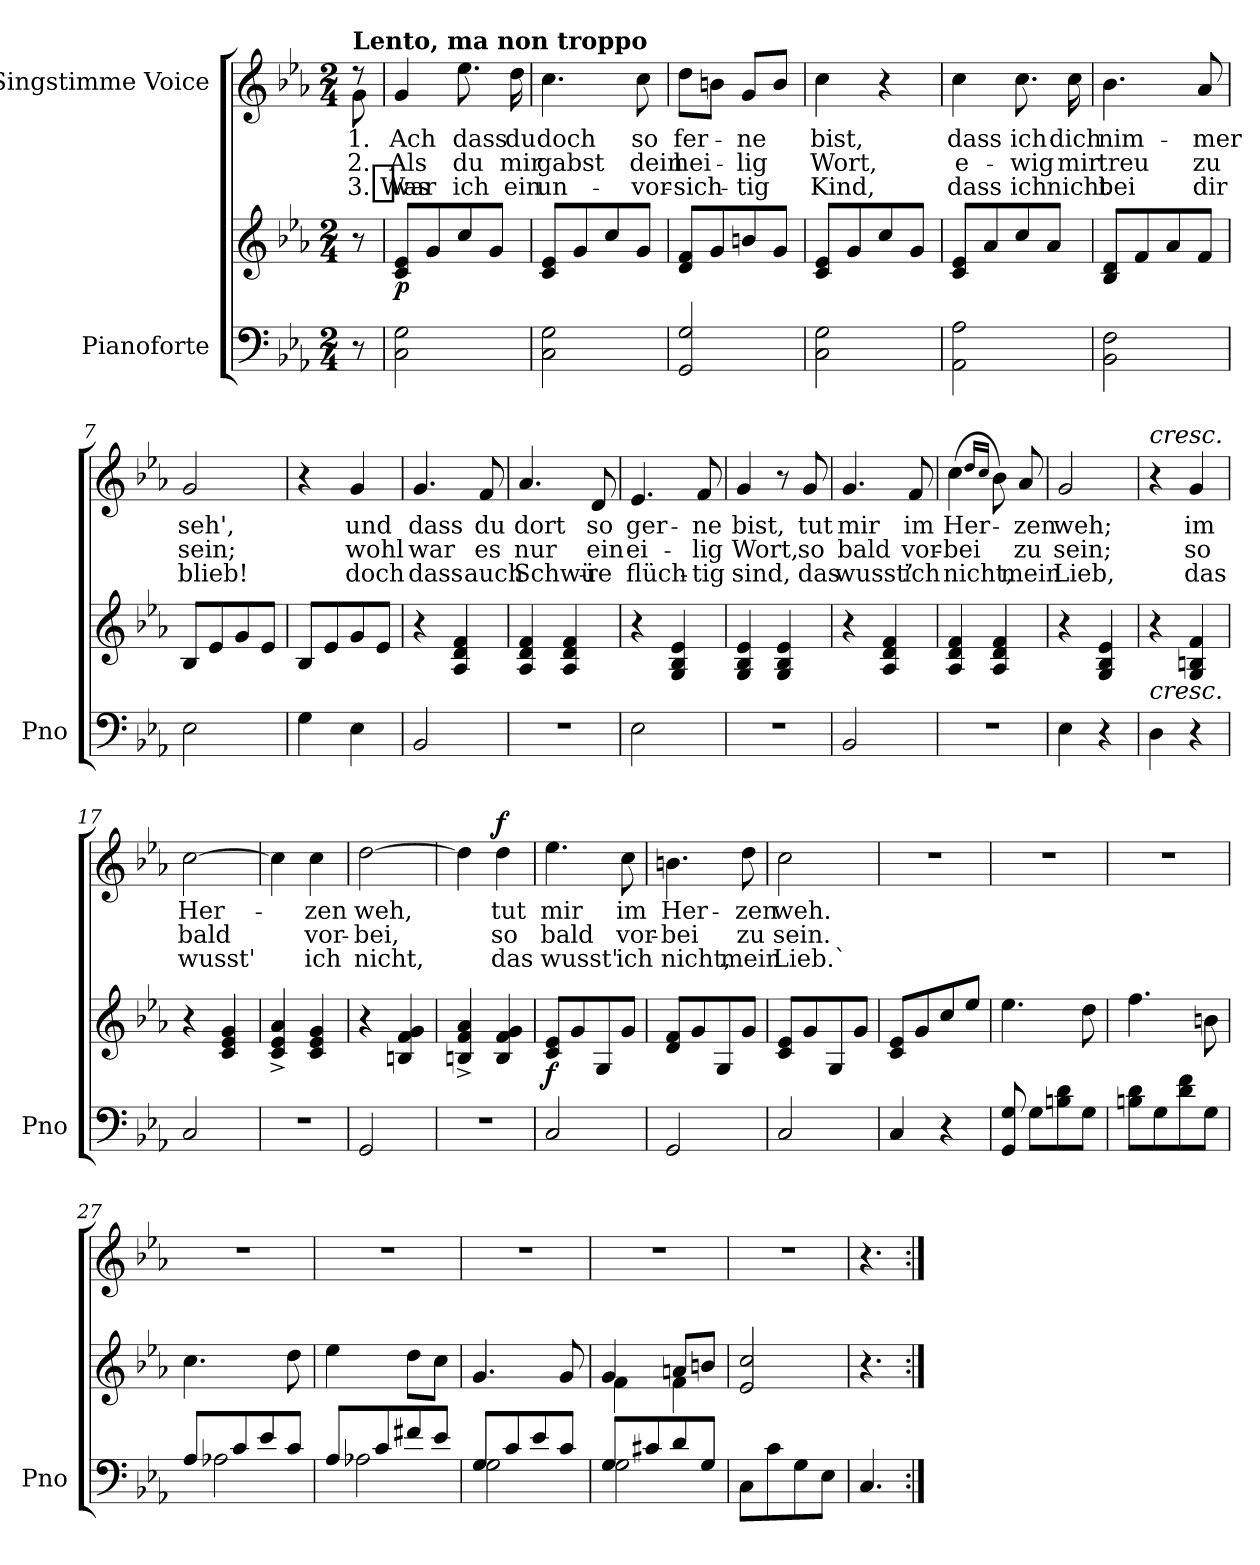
**kern	**kern	**dynam	**kern	**text	**text	**text	**dynam
*part2	*part2	*part2	*part1	*part1	*part1	*part1	*part1
*staff3	*staff2	*staff2/3	*staff1	*staff1	*staff1	*staff1	*staff1
*I"Pianoforte	*	*	*I"Singstimme Voice	*	*	*	*
*I'Pno	*	*	*	*	*	*	*
*clefF4	*clefG2	*	*clefG2	*	*	*	*
*k[b-e-a-]	*k[b-e-a-]	*	*k[b-e-a-]	*	*	*	*
*M2/4	*M2/4	*	*M2/4	*	*	*	*
=	=	=	=	=	=	=	=
*	*	*	*^	*	*	*	*
!	!	!	!LO:TX:a:B:t=Lento, ma non troppo	!	!	!	!	!
!	!	!	!	!	!LO:LY:b	!LO:LY:b	!LO:LY:b	!
8r	8r	.	8r	8g\	1.	2.	3. Was	.
=1	=1	=1	=1	=1	=1	=1	=1	=1
!	!	!LO:DY:b	!	!	!LO:LY:b	!LO:LY:b	!LO:LY:b	!
*	*	*	*v	*v	*	*	*	*
2C\ 2G\	8c/ 8e-/L	p	4g/	Ach	Als	war	.
.	8g/	.	.	.	.	.	.
!	!	!	!	!LO:LY:b	!LO:LY:b	!LO:LY:b	!
.	8cc/	.	8.ee-\	dass	du	ich	.
.	8g/J	.	.	.	.	.	.
!	!	!	!	!LO:LY:b	!LO:LY:b	!LO:LY:b	!
.	.	.	16dd\	du	mir	ein	.
=2	=2	=2	=2	=2	=2	=2	=2
!	!	!	!	!LO:LY:b	!LO:LY:b	!LO:LY:b	!
2C\ 2G\	8c/ 8e-/L	.	4.cc\	doch	gabst	un-	.
.	8g/	.	.	.	.	.	.
.	8cc/	.	.	.	.	.	.
!	!	!	!	!LO:LY:b	!LO:LY:b	!LO:LY:b	!
.	8g/J	.	8cc\	so	dein	-vor-	.
=3	=3	=3	=3	=3	=3	=3	=3
!	!	!	!	!LO:LY:b	!LO:LY:b	!LO:LY:b	!
2GG/ 2G/	8d/ 8f/L	.	8dd\L	fer-	hei-	-sich-	.
.	8g/	.	8bn\J	.	.	.	.
!	!	!	!	!LO:LY:b	!LO:LY:b	!LO:LY:b	!
.	8bn/	.	8g/L	-ne	-lig	-tig	.
.	8g/J	.	8b/J	.	.	.	.
=4	=4	=4	=4	=4	=4	=4	=4
!	!	!	!	!LO:LY:b	!LO:LY:b	!LO:LY:b	!
2C\ 2G\	8c/ 8e-/L	.	4cc\	bist,	Wort,	Kind,	.
.	8g/	.	.	.	.	.	.
.	8cc/	.	4r	.	.	.	.
.	8g/J	.	.	.	.	.	.
!!LO:LB:g=z
=5	=5	=5	=5	=5	=5	=5	=5
!	!	!	!	!LO:LY:b	!LO:LY:b	!LO:LY:b	!
2AA-\ 2A-\	8c/ 8e-/L	.	4cc\	dass	e-	dass	.
.	8a-/	.	.	.	.	.	.
!	!	!	!	!LO:LY:b	!LO:LY:b	!LO:LY:b	!
.	8cc/	.	8.cc\	ich	-wig	ich	.
.	8a-/J	.	.	.	.	.	.
!	!	!	!	!LO:LY:b	!LO:LY:b	!LO:LY:b	!
.	.	.	16cc\	dich	mir	nicht	.
=6	=6	=6	=6	=6	=6	=6	=6
!	!	!	!	!LO:LY:b	!LO:LY:b	!LO:LY:b	!
2BB-\ 2F\	8B-/ 8d/L	.	4.b-\	nim-	treu	bei	.
.	8f/	.	.	.	.	.	.
.	8a-/	.	.	.	.	.	.
!	!	!	!	!LO:LY:b	!LO:LY:b	!LO:LY:b	!
.	8f/J	.	8a-/	-mer	zu	dir	.
=7	=7	=7	=7	=7	=7	=7	=7
!	!	!	!	!LO:LY:b	!LO:LY:b	!LO:LY:b	!
2E-\	8B-/L	.	2g/	seh',	sein;	blieb!	.
.	8e-/	.	.	.	.	.	.
.	8g/	.	.	.	.	.	.
.	8e-/J	.	.	.	.	.	.
=8	=8	=8	=8	=8	=8	=8	=8
4G\	8B-/L	.	4r	.	.	.	.
.	8e-/	.	.	.	.	.	.
!	!	!	!	!LO:LY:b	!LO:LY:b	!LO:LY:b	!
4E-\	8g/	.	4g/	und	wohl	doch	.
.	8e-/J	.	.	.	.	.	.
=9	=9	=9	=9	=9	=9	=9	=9
!	!	!	!	!LO:LY:b	!LO:LY:b	!LO:LY:b	!
2BB-/	4r	.	4.g/	dass	war	dass	.
.	4A-/ 4d/ 4f/	.	.	.	.	.	.
!	!	!	!	!LO:LY:b	!LO:LY:b	!LO:LY:b	!
.	.	.	8f/	du	es	auch	.
=10	=10	=10	=10	=10	=10	=10	=10
!	!	!	!	!LO:LY:b	!LO:LY:b	!LO:LY:b	!
2r	4A-/ 4d/ 4f/	.	4.a-/	dort	nur	Schwü-	.
.	4A-/ 4d/ 4f/	.	.	.	.	.	.
!	!	!	!	!LO:LY:b	!LO:LY:b	!LO:LY:b	!
.	.	.	8d/	so	ein	-re	.
=11	=11	=11	=11	=11	=11	=11	=11
!	!	!	!	!LO:LY:b	!LO:LY:b	!LO:LY:b	!
2E-\	4r	.	4.e-/	ger-	ei-	flüch-	.
.	4G/ 4B-/ 4e-/	.	.	.	.	.	.
!	!	!	!	!LO:LY:b	!LO:LY:b	!LO:LY:b	!
.	.	.	8f/	-ne	-lig	-tig	.
=12	=12	=12	=12	=12	=12	=12	=12
!	!	!	!	!LO:LY:b	!LO:LY:b	!LO:LY:b	!
2r	4G/ 4B-/ 4e-/	.	4g/	bist,	Wort,	sind,	.
.	4G/ 4B-/ 4e-/	.	8r	.	.	.	.
!	!	!	!	!LO:LY:b	!LO:LY:b	!LO:LY:b	!
.	.	.	8g/	tut	so	das	.
!!LO:LB:g=z
=13	=13	=13	=13	=13	=13	=13	=13
!	!	!	!	!LO:LY:b	!LO:LY:b	!LO:LY:b	!
2BB-/	4r	.	4.g/	mir	bald	wusst’	.
.	4A-/ 4d/ 4f/	.	.	.	.	.	.
!	!	!	!	!LO:LY:b	!LO:LY:b	!LO:LY:b	!
.	.	.	8f/	im	vor-	ich	.
=14	=14	=14	=14	=14	=14	=14	=14
!	!	!	!	!LO:LY:b	!LO:LY:b	!LO:LY:b	!
2r	4A-/ 4d/ 4f/	.	(>4cc\	Her-	-bei	nicht,	.
.	.	.	16qdd/LL	.	.	.	.
.	.	.	16qcc/JJ	.	.	.	.
.	4A-/ 4d/ 4f/	.	8b-\)	.	.	.	.
!	!	!	!	!LO:LY:b	!LO:LY:b	!LO:LY:b	!
.	.	.	8a-/	-zen	zu	mein	.
=15	=15	=15	=15	=15	=15	=15	=15
!	!	!	!	!LO:LY:b	!LO:LY:b	!LO:LY:b	!
4E-\	4r	.	2g/	weh;	sein;	Lieb,	.
4r	4G/ 4B-/ 4e-/	.	.	.	.	.	.
=16	=16	=16	=16	=16	=16	=16	=16
!	!	!	!LO:TX:a:i:t=cresc.	!	!	!	!
!	!LO:TX:b:i:t=cresc.	!	!	!	!	!	!
4D\	4r	.	4r	.	.	.	.
!	!	!	!	!LO:LY:b	!LO:LY:b	!LO:LY:b	!
4r	4G/ 4Bn/ 4f/	.	4g/	im	so	das	.
=17	=17	=17	=17	=17	=17	=17	=17
!	!	!	!	!LO:LY:b	!LO:LY:b	!LO:LY:b	!
2C/	4r	.	[2cc\	Her-	bald	wusst'	.
.	4c/ 4e-/ 4g/	.	.	.	.	.	.
=18	=18	=18	=18	=18	=18	=18	=18
2r	4c/^ 4e-/^ 4a-/^	.	4cc\]	.	.	.	.
!	!	!	!	!LO:LY:b	!LO:LY:b	!LO:LY:b	!
.	4c/ 4e-/ 4g/	.	4cc\	-zen	vor-	ich	.
=19	=19	=19	=19	=19	=19	=19	=19
!	!	!	!	!LO:LY:b	!LO:LY:b	!LO:LY:b	!
2GG/	4r	.	[2dd\	weh,	-bei,	nicht,	.
.	4Bn/ 4f/ 4g/	.	.	.	.	.	.
=20	=20	=20	=20	=20	=20	=20	=20
2r	4Bn/^ 4f/^ 4a-/^	.	4dd\]	.	.	.	.
!	!	!	!	!LO:LY:b	!LO:LY:b	!LO:LY:b	!LO:DY:a
.	4B/ 4f/ 4g/	.	4dd\	tut	so	das	f
=21	=21	=21	=21	=21	=21	=21	=21
!	!	!LO:DY:b	!	!LO:LY:b	!LO:LY:b	!LO:LY:b	!
2C/	8c/ 8e-/L	f	4.ee-\	mir	bald	wusst'	.
.	8g/	.	.	.	.	.	.
.	8G/	.	.	.	.	.	.
!	!	!	!	!LO:LY:b	!LO:LY:b	!LO:LY:b	!
.	8g/J	.	8cc\	im	vor-	ich	.
=22	=22	=22	=22	=22	=22	=22	=22
!	!	!	!	!LO:LY:b	!LO:LY:b	!LO:LY:b	!
2GG/	8d/ 8f/L	.	4.bn\	Her-	-bei	nicht,	.
.	8g/	.	.	.	.	.	.
.	8G/	.	.	.	.	.	.
!	!	!	!	!LO:LY:b	!LO:LY:b	!LO:LY:b	!
.	8g/J	.	8dd\	-zen	zu	mein	.
!!LO:LB:g=z
=23	=23	=23	=23	=23	=23	=23	=23
!	!	!	!	!LO:LY:b	!LO:LY:b	!LO:LY:b	!
2C/	8c/ 8e-/L	.	2cc\	weh.	sein.	Lieb.`	.
.	8g/	.	.	.	.	.	.
.	8G/	.	.	.	.	.	.
.	8g/J	.	.	.	.	.	.
=24	=24	=24	=24	=24	=24	=24	=24
4C/	8c/ 8e-/L	.	2r	.	.	.	.
.	8g/	.	.	.	.	.	.
4r	8cc/	.	.	.	.	.	.
.	8ee-/J	.	.	.	.	.	.
=25	=25	=25	=25	=25	=25	=25	=25
8GG/ 8G/	4.ee-\	.	2r	.	.	.	.
8G\L	.	.	.	.	.	.	.
8Bn\ 8d\	.	.	.	.	.	.	.
8G\J	8dd\	.	.	.	.	.	.
=26	=26	=26	=26	=26	=26	=26	=26
8Bn\ 8d\L	4.ff\	.	2r	.	.	.	.
8G\	.	.	.	.	.	.	.
8d\ 8f\	.	.	.	.	.	.	.
8G\J	8bn\	.	.	.	.	.	.
=27	=27	=27	=27	=27	=27	=27	=27
*^	*	*	*	*	*	*	*
8A-/L	2A-X\	4.cc\	.	2r	.	.	.	.
8c/	.	.	.	.	.	.	.	.
8e-/	.	.	.	.	.	.	.	.
8c/J	.	8dd\	.	.	.	.	.	.
=28	=28	=28	=28	=28	=28	=28	=28	=28
8A-/L	2A-X\	4ee-\	.	2r	.	.	.	.
8c/	.	.	.	.	.	.	.	.
8f#X/	.	8dd\L	.	.	.	.	.	.
8e-/J	.	8cc\J	.	.	.	.	.	.
=29	=29	=29	=29	=29	=29	=29	=29	=29
8G/L	2G\	4.g/	.	2r	.	.	.	.
8c/	.	.	.	.	.	.	.	.
8e-/	.	.	.	.	.	.	.	.
8c/J	.	8g/	.	.	.	.	.	.
=30	=30	=30	=30	=30	=30	=30	=30	=30
*	*	*^	*	*	*	*	*	*
8G/L	2G\	4g/	4f\	.	2r	.	.	.	.
8c#X/	.	.	.	.	.	.	.	.	.
8d/	.	8an/L	4f\	.	.	.	.	.	.
8G/J	.	8bn/J	.	.	.	.	.	.	.
*v	*v	*	*	*	*	*	*	*	*
*	*v	*v	*	*	*	*	*	*
=31	=31	=31	=31	=31	=31	=31	=31
8C\L	2e-/ 2cc/	.	2r	.	.	.	.
8c\	.	.	.	.	.	.	.
8G\	.	.	.	.	.	.	.
8E-\J	.	.	.	.	.	.	.
=32	=32	=32	=32	=32	=32	=32	=32
4.C/	4.r	.	4.r	.	.	.	.
=:|!	=:|!	=:|!	=:|!	=:|!	=:|!	=:|!	=:|!
*-	*-	*-	*-	*-	*-	*-	*-
